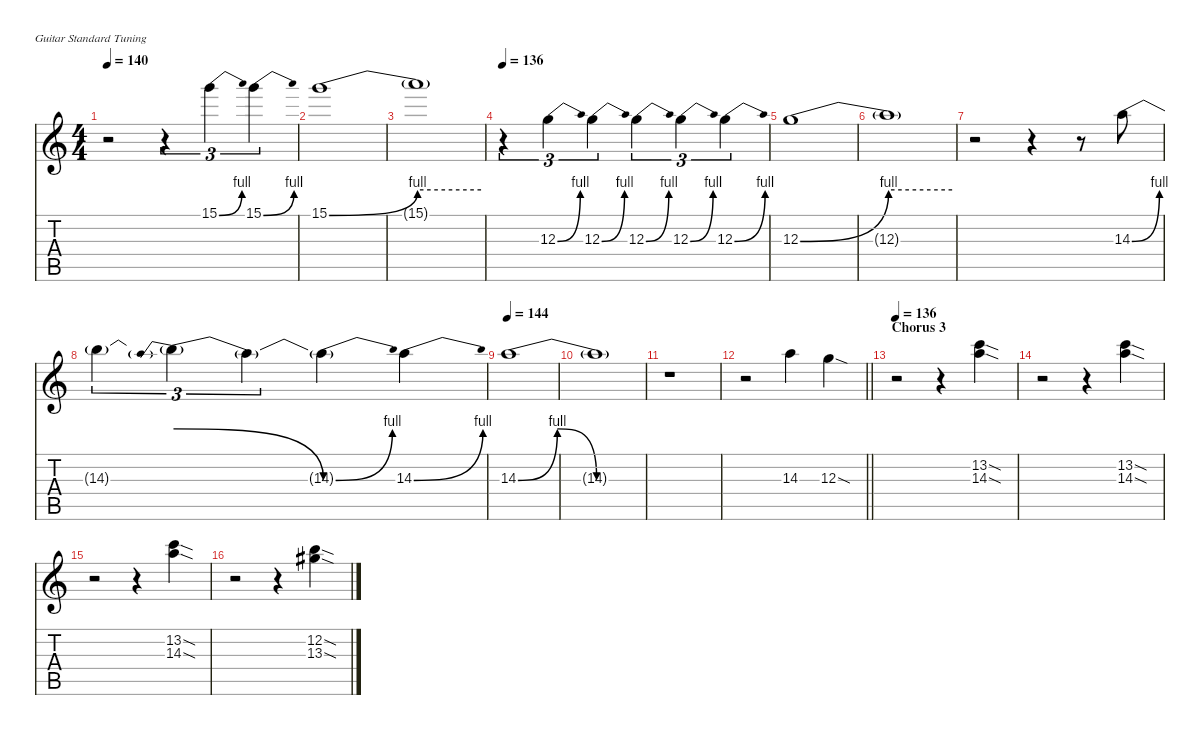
\defaultSystemsLayout 4
\hideDynamics
\bracketExtendMode nobrackets
\singleTrackTrackNamePolicy hidden
\multiTrackTrackNamePolicy hidden
\firstSystemTrackNameMode fullname
\firstSystemTrackNameOrientation horizontal
\otherSystemsTrackNameOrientation horizontal
\track ("Page El Guitar Lead" "od.guit.") {instrument overdrivenguitar}
\staff {score tabs}
\tuning (E4 B3 G3 D3 A2 E2)
\ts (4 4)
\tempo 140
\clef g2
\ks aminor
r.2{dy f beam Down} r.4{tu (3 2) beam Down} 15.1{be (bend 0 0 15 4)}.4{tu (3 2) beam Down} 15.1{be (bend 0 0 15 4)}.4{tu (3 2) beam Down} |
15.1{be (bend 0 0 60 4)}.1{beam Down} |
15.1{be (hold 0 4 60 4) t}.1{beam Down} |
\tempo 136
r.4{tu (3 2) beam Down} 12.3{be (bend 0 0 15 4)}.4{tu (3 2) beam Down} 12.3{be (bend 0 0 15 4)}.4{tu (3 2) beam Down} 12.3{be (bend 0 0 15 4)}.4{tu (3 2) beam Down} 12.3{be (bend 0 0 15 4)}.4{tu (3 2) beam Down} 12.3{be (bend 0 0 15 4)}.4{tu (3 2) beam Down} |
12.3{be (bend 0 0 60 4)}.1{beam Down} |
12.3{be (hold 0 4 60 4) t}.1{beam Down} |
r.2{beam Down} r.4{beam Down} r.8{beam Down} 14.3{be (bend 0 0 60 4)}.8{beam Down} |
14.3{t}.4{tu (3 2) beam Down} 14.3{be (prebendrelease 0 4 60 0) t}.4{tu (3 2) beam Down} 14.3{t}.4{tu (3 2) beam Down} 14.3{be (bend 0 0 60 4) t}.4{beam Down} 14.3{be (bend 0 0 15 4)}.4{beam Down} |
\tempo 144
14.3{be (bendrelease 0 0 30 4 30 4 60 0)}.1{beam Down} |
14.3{be (hold 0 0 60 0) t}.1{beam Down} |
r.1{beam Down} |
\barLineRight lightlight
r.2{beam Down} 14.3.4{beam Down} 12.3{sod}.4{beam Down} |
\section ("" "Chorus 3")
\tempo 136
r.2{beam Down} r.4{beam Down} (13.2{sod} 14.3{sod}).4{beam Down} |
r.2{beam Down} r.4{beam Down} (13.2{sod} 14.3{sod}).4{beam Down} |
r.2{beam Down} r.4{beam Down} (13.2{sod} 14.3{sod}).4{beam Down} |
r.2{beam Down} r.4{beam Down} (12.2{sod} 13.3{sod acc #}).4{beam Down}
